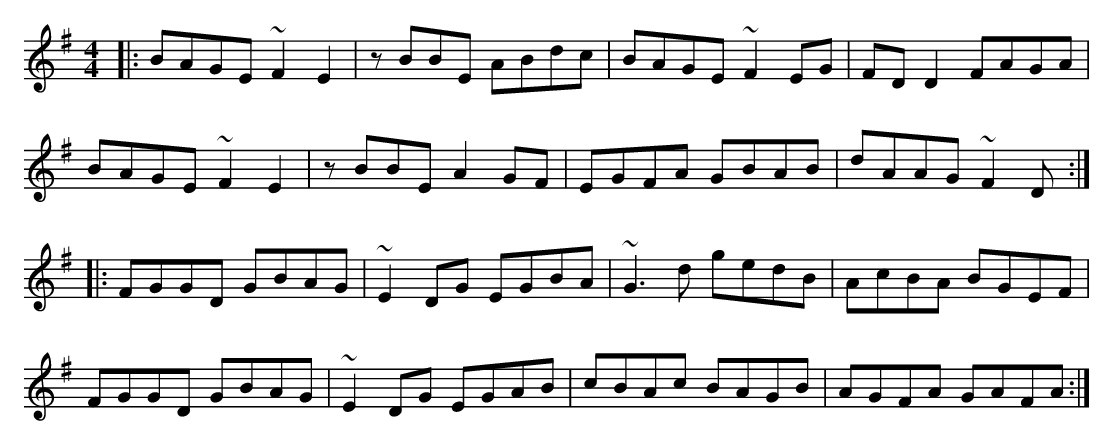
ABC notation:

X:1
M:4/4
K:Ador
|:BAGE ~F2 E2|zBBE ABdc|BAGE ~F2 EG|FD D2 FAGA|
BAGE ~F2 E2|zBBE A2 GF|EGFA GBAB|dAAG ~F2 D:|
|:FGGD GBAG|~E2 DG EGBA|~G3 d gedB|AcBA BGEF|
FGGD GBAG|~E2 DG EGAB|cBAc BAGB|AGFA GAFA:|
